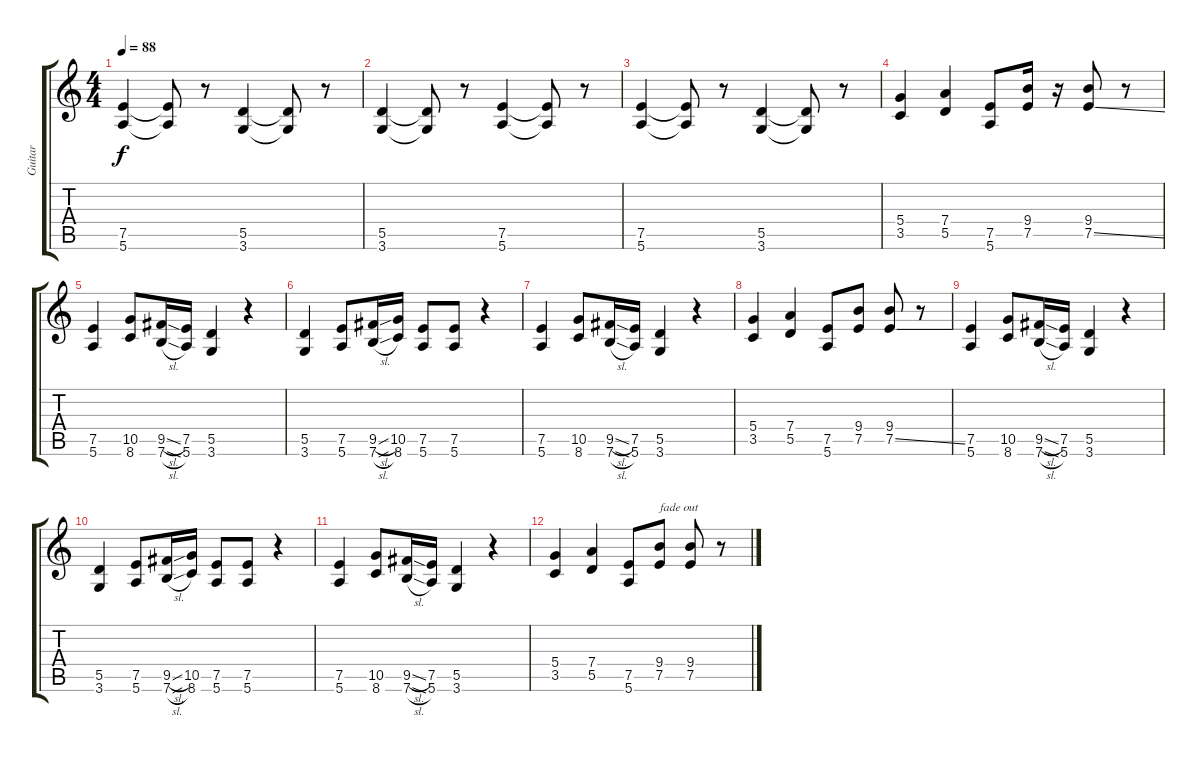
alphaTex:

\track ("Guitar" "Guitar") {instrument distortionguitar}
\staff {score tabs}
\tuning (E4 B3 G3 D3 A2 E2) {hide}
\ts (4 4)
\tempo 88
\clef g2
\ks c
(7.5 5.6).4{dy f} (7.5{t} 5.6{t}).8 r.8 (5.5 3.6).4 (5.5{t} 3.6{t}).8 r.8 |
(5.5 3.6).4 (5.5{t} 3.6{t}).8 r.8 (7.5 5.6).4 (7.5{t} 5.6{t}).8 r.8 |
(7.5 5.6).4 (7.5{t} 5.6{t}).8 r.8 (5.5 3.6).4 (5.5{t} 3.6{t}).8 r.8 |
(5.4 3.5).4 (7.4 5.5).4 (7.5 5.6).8 (9.4 7.5).16 r.16 (9.4 7.5{ss}).8 r.8 |
(7.5 5.6).4 (10.5 8.6).8 (9.5{sl} 7.6{sl}).16 (7.5 5.6).16 (5.5 3.6).4 r.4 |
(5.5 3.6).4 (7.5 5.6).8 (9.5{sl} 7.6{sl}).16 (10.5 8.6).16 (7.5 5.6).8 (7.5 5.6).8 r.4 |
(7.5 5.6).4 (10.5 8.6).8 (9.5{sl} 7.6{sl}).16 (7.5 5.6).16 (5.5 3.6).4 r.4 |
(5.4 3.5).4 (7.4 5.5).4 (7.5 5.6).8 (9.4 7.5).8 (9.4 7.5{ss}).8 r.8 |
(7.5 5.6).4 (10.5 8.6).8 (9.5{sl} 7.6{sl}).16 (7.5 5.6).16 (5.5 3.6).4 r.4 |
(5.5 3.6).4 (7.5 5.6).8 (9.5{sl} 7.6{sl}).16 (10.5 8.6).16 (7.5 5.6).8 (7.5 5.6).8 r.4 |
(7.5 5.6).4 (10.5 8.6).8 (9.5{sl} 7.6{sl}).16 (7.5 5.6).16 (5.5 3.6).4 r.4 |
(5.4 3.5).4 (7.4 5.5).4 (7.5 5.6).8 (9.4 7.5).8{txt "fade out"} (9.4 7.5).8 r.8
